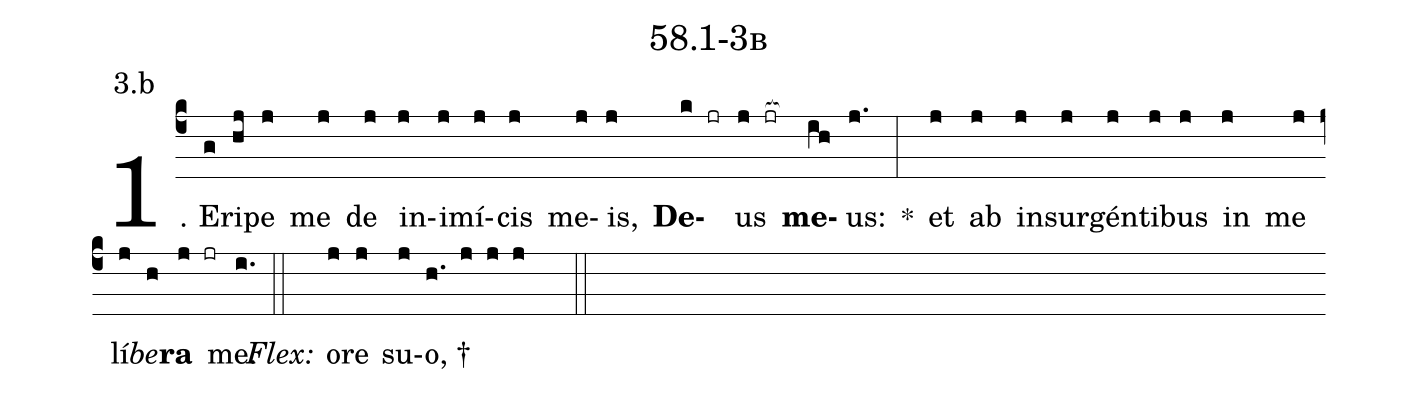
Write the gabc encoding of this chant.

name: 58.1-3b;
annotation: 3.b;
%%
(c4)1. E(g)ri(hj)pe(j) me(j) de(j) in(j)i(j)mí(j)cis(j) me(j)is,(j) <b>De</b>(k jr)us(j jr[ocb:1{]) <b>me</b>(ih[ocb:0}])us:(j.) *(:) et(j) ab(j) in(j)sur(j)gén(j)ti(j)bus(j) in(j) me(j) lí(j)<i>be</i>(h)<b>ra</b>(j jr) me.(i.) (::)
<i>Flex:</i>()  o(j)re(j) su(j)o, †(h. j j j  ::)
